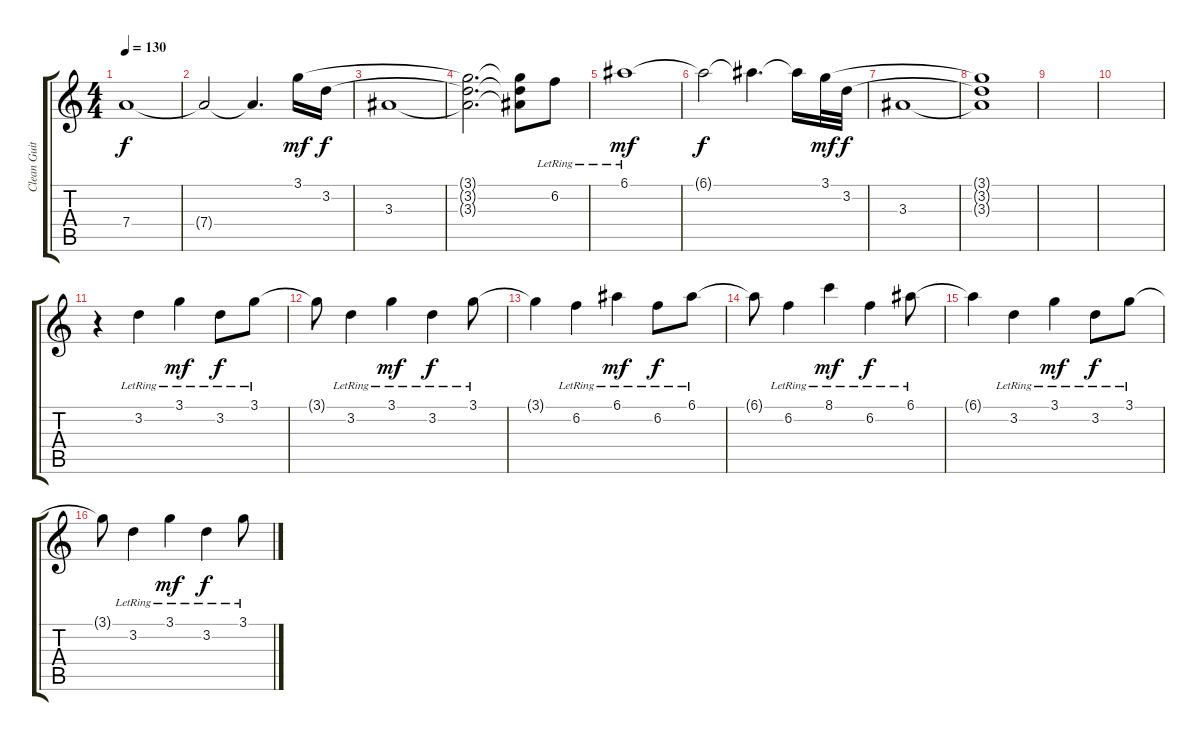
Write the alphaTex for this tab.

\track ("Clean Guitar" "Clean Guit") {instrument electricguitarjazz}
\staff {score tabs}
\tuning (E4 B3 G3 D3 A2 E2) {hide}
\ts (4 4)
\tempo 130
\clef g2
\ks c
7.4{t}.1{dy f} |
7.4{t}.2 7.4{t}.4{d} 3.1.16{dy mf} 3.2.16{dy f} |
3.3.1 |
(3.1{t} 3.2{t} 3.3{t}).2{d} (3.1{t} 3.2{t} 3.3{t}).8 6.2{lr}.8 |
6.1{lr}.1{dy mf} |
6.1{t}.2{dy f} 6.1{t}.4{d} 6.1{t}.16 3.1.32{dy mf} 3.2.32{dy f} |
3.3.1 |
(3.1{t} 3.2{t} 3.3{t}).1 |
|
|
r.4 3.2{lr}.4 3.1{lr}.4{dy mf} 3.2{lr}.8{dy f} 3.1{lr}.8 |
3.1{t}.8 3.2{lr}.4 3.1{lr}.4{dy mf} 3.2{lr}.4{dy f} 3.1{lr}.8 |
3.1{t}.4 6.2{lr}.4 6.1{lr}.4{dy mf} 6.2{lr}.8{dy f} 6.1{lr}.8 |
6.1{t}.8 6.2{lr}.4 8.1{lr}.4{dy mf} 6.2{lr}.4{dy f} 6.1{lr}.8 |
6.1{t}.4 3.2{lr}.4 3.1{lr}.4{dy mf} 3.2{lr}.8{dy f} 3.1{lr}.8 |
3.1{t}.8 3.2{lr}.4 3.1{lr}.4{dy mf} 3.2{lr}.4{dy f} 3.1{lr}.8
